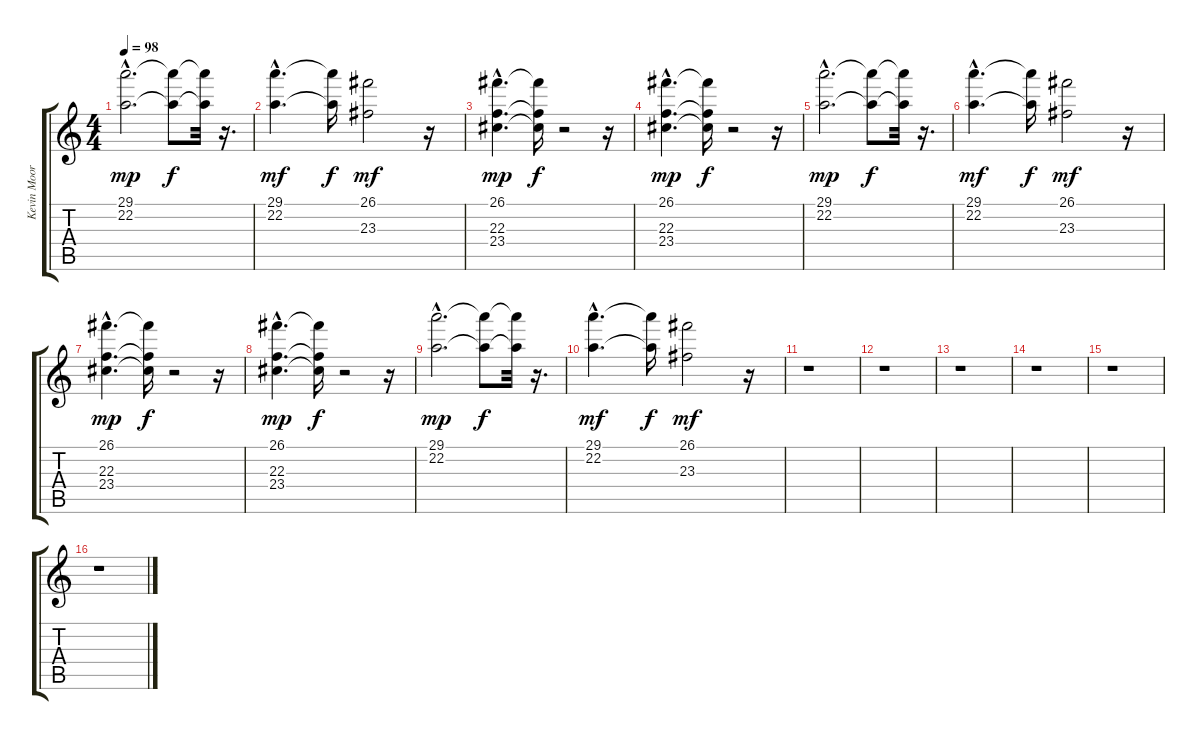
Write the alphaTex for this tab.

\track ("Kevin Moore" "Kevin Moor") {instrument rockorgan}
\staff {score tabs}
\tuning (E4 B3 G3 D3 A2 E2) {hide}
\ts (4 4)
\tempo 98
\clef g2
\ks c
(29.1{hac} 22.2{hac}).2{d dy mp volume 10} (29.1{t} 22.2{t}).8{dy f} (29.1{t} 22.2{t}).32 r.16{d} |
(29.1{hac} 22.2{hac}).4{d dy mf} (29.1{t} 22.2{t}).16{dy f} (26.1 23.3).2{dy mf} r.16 |
(26.1{hac} 22.3{hac} 23.4{hac}).4{d dy mp} (26.1{t} 22.3{t} 23.4{t}).16{dy f} r.2 r.16 |
(26.1{hac} 22.3{hac} 23.4{hac}).4{d dy mp} (26.1{t} 22.3{t} 23.4{t}).16{dy f} r.2 r.16 |
(29.1{hac} 22.2{hac}).2{d dy mp volume 10} (29.1{t} 22.2{t}).8{dy f} (29.1{t} 22.2{t}).32 r.16{d} |
(29.1{hac} 22.2{hac}).4{d dy mf} (29.1{t} 22.2{t}).16{dy f} (26.1 23.3).2{dy mf} r.16 |
(26.1{hac} 22.3{hac} 23.4{hac}).4{d dy mp} (26.1{t} 22.3{t} 23.4{t}).16{dy f} r.2 r.16 |
(26.1{hac} 22.3{hac} 23.4{hac}).4{d dy mp} (26.1{t} 22.3{t} 23.4{t}).16{dy f} r.2 r.16 |
(29.1{hac} 22.2{hac}).2{d dy mp volume 10} (29.1{t} 22.2{t}).8{dy f} (29.1{t} 22.2{t}).32 r.16{d} |
(29.1{hac} 22.2{hac}).4{d dy mf} (29.1{t} 22.2{t}).16{dy f} (26.1 23.3).2{dy mf} r.16 |
r.1 |
r.1 |
r.1 |
r.1 |
r.1 |
r.1
